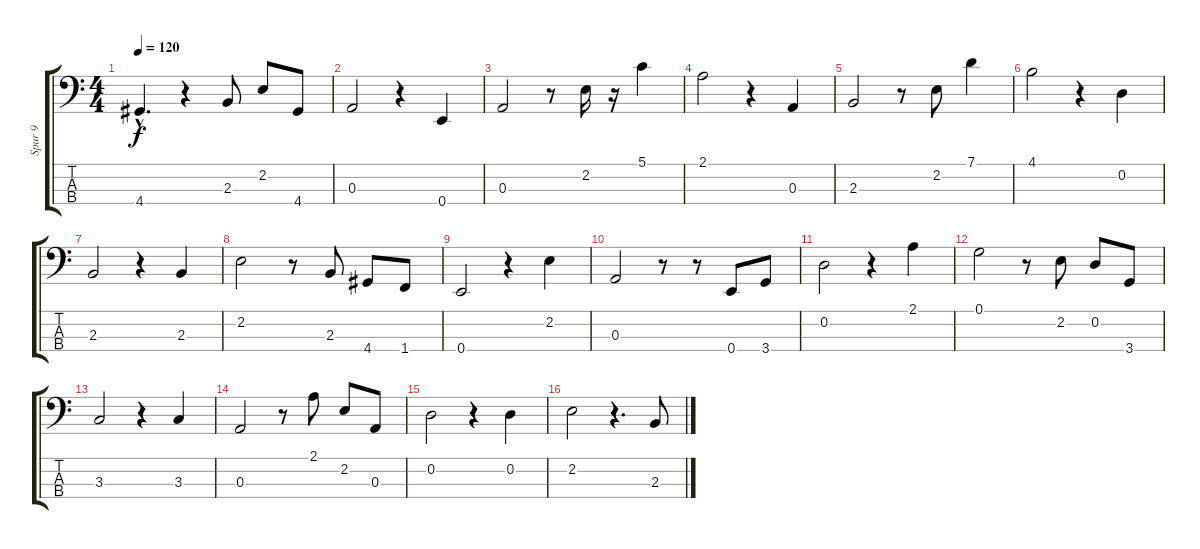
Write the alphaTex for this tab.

\track ("Spur 9" "Spur 9") {instrument fretlessbass}
\staff {score tabs}
\tuning (G2 D2 A1 E1) {hide}
\ts (4 4)
\tempo 120
\clef f4
\ks c
4.4{hac}.4{d dy f} r.4 2.3.8 2.2.8 4.4.8 |
0.3.2 r.4 0.4.4 |
0.3.2 r.8 2.2.16 r.16 5.1.4 |
2.1.2 r.4 0.3.4 |
2.3.2 r.8 2.2.8 7.1.4 |
4.1.2 r.4 0.2.4 |
2.3.2 r.4 2.3.4 |
2.2.2 r.8 2.3.8 4.4.8 1.4.8 |
0.4.2 r.4 2.2.4 |
0.3.2 r.8 r.8 0.4.8 3.4.8 |
0.2.2 r.4 2.1.4 |
0.1.2 r.8 2.2.8 0.2.8 3.4.8 |
3.3.2 r.4 3.3.4 |
0.3.2 r.8 2.1.8 2.2.8 0.3.8 |
0.2.2 r.4 0.2.4 |
2.2.2 r.4{d} 2.3.8
